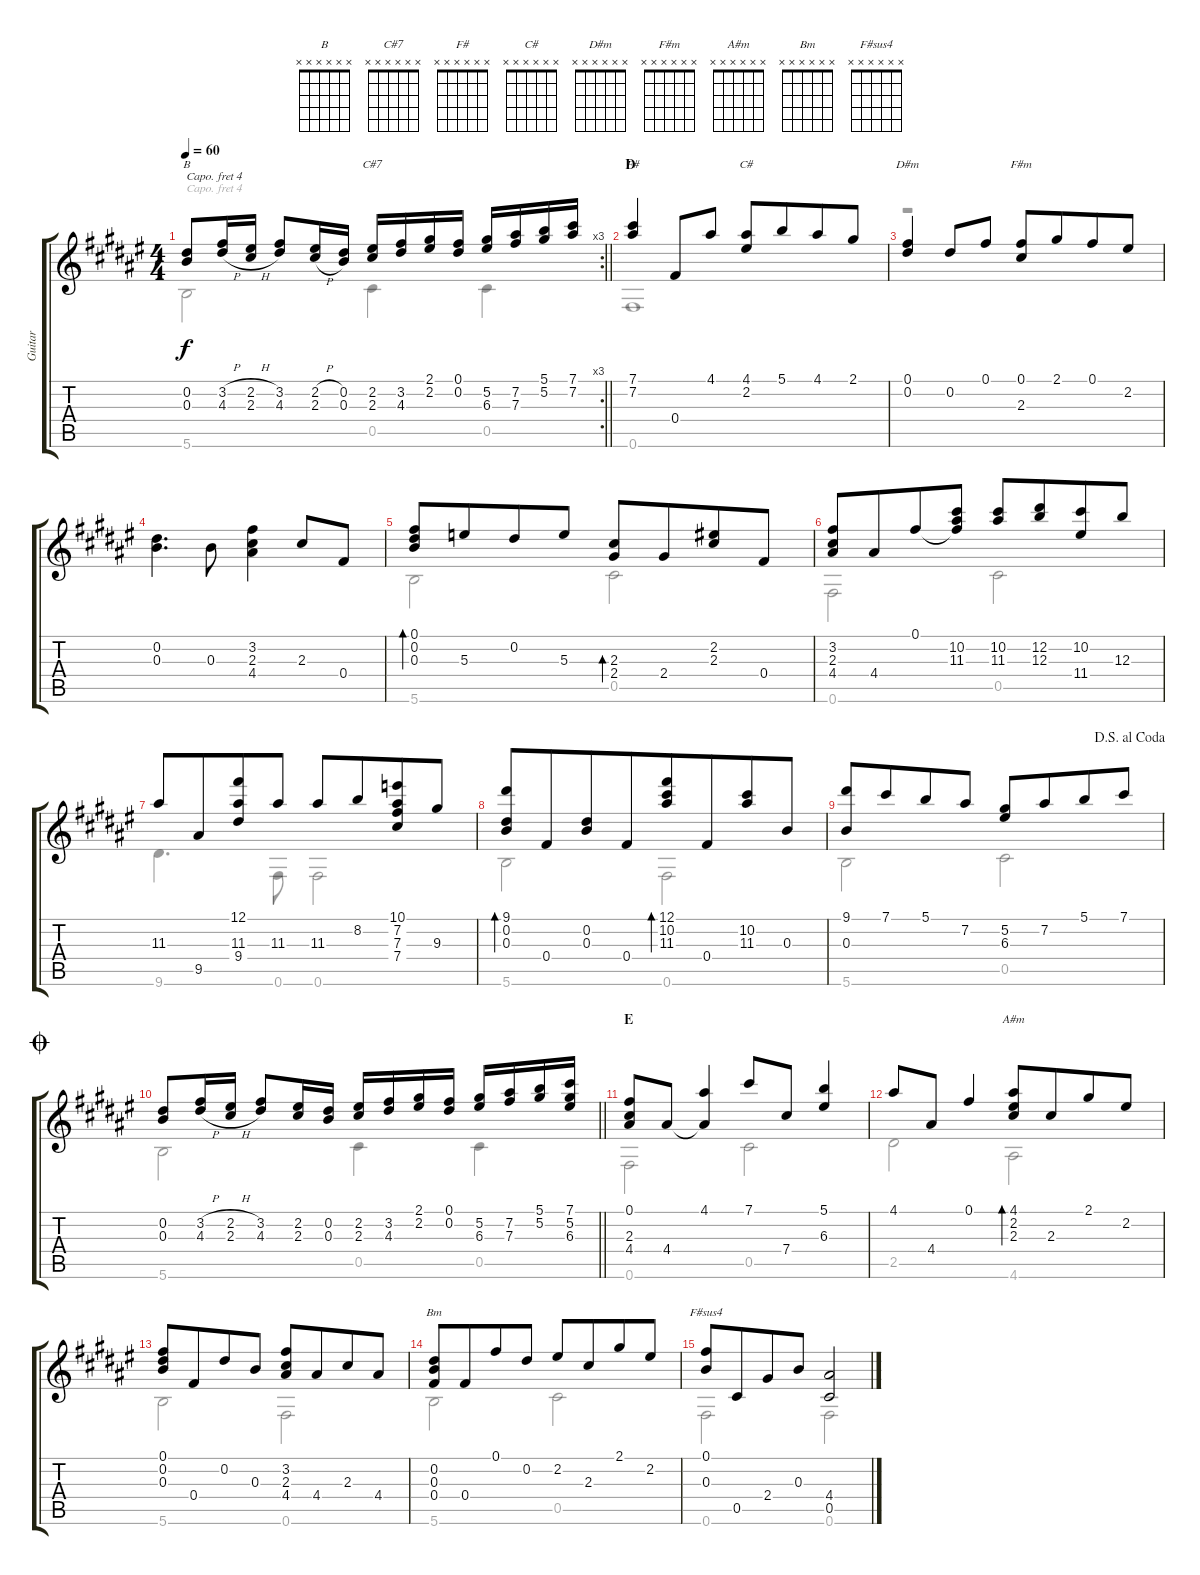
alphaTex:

\track ("Guitar" "Guitar") {instrument acousticguitarsteel}
\staff {score tabs}
\capo 4
\tuning (D4 B3 G3 D3 A2 D2) {hide}
\chord ("B" x x x x x x)
\chord ("C#7" x x x x x x)
\chord ("F#" x x x x x x)
\chord ("C#" x x x x x x)
\chord ("D#m" x x x x x x)
\chord ("F#m" x x x x x x)
\chord ("A#m" x x x x x x)
\chord ("Bm" x x x x x x)
\chord ("F#sus4" x x x x x x)
\voice
\rc 3
\ts (4 4)
\tempo 60
\clef g2
\barLineRight lightlight
\ks f#
(0.2 0.3).8{ch "B" dy f} (3.2{h} 4.3{h}).16 (2.2{h} 2.3{h}).16 (3.2 4.3).8 (2.2{h} 2.3{h}).16 (0.2 0.3).16 (2.2 2.3).16{ch "C#7"} (3.2 4.3).16 (2.1 2.2).16 (0.1 0.2).16 (5.2 6.3).16 (7.2 7.3).16 (5.1 5.2).16 (7.1 7.2).16 |
\section ("" "D")
(7.1 7.2).4{ch "F#"} 0.4.8 4.1.8 (4.1 2.2).8{ch "C#"} 5.1.8{beam merge} 4.1.8 2.1.8 |
(0.1 0.2).4{ch "D#m"} 0.2.8 0.1.8 (0.1 2.3).8{ch "F#m"} 2.1.8{beam merge} 0.1.8 2.2.8 |
(0.2 0.3).4{d} 0.3.8 (3.2 2.3 4.4).4 2.3.8 0.4.8 |
(0.1 0.2 0.3).8{bd 240} 5.3.8{beam merge} 0.2.8 5.3.8 (2.3 2.4).8{bd 240} 2.4.8{beam merge} (2.2 2.3).8 0.4.8 |
(3.2 2.3 4.4).8 4.4.8{beam merge} 0.1.8 (0.1{t} 10.2 11.3).8 (10.2 11.3).8 (12.2 12.3).8{beam merge} (10.2 11.4).8 12.3.8 |
11.3.8 9.5.8{beam merge} (12.1 11.3 9.4).8 11.3.8 11.3.8 8.2.8{beam merge} (10.1 7.2 7.3 7.4).8 9.3.8 |
(9.1 0.2 0.3).8{bd 240} 0.4.8{beam merge} (0.2 0.3).8 0.4.8{beam merge} (12.1 10.2 11.3).8{bd 240} 0.4.8{beam merge} (10.2 11.3).8 0.3.8 |
\jump dalsegnoalcoda
(9.1 0.3).8 7.1.8{beam merge} 5.1.8 7.2.8 (5.2 6.3).8 7.2.8{beam merge} 5.1.8 7.1.8 |
\jump coda
\barLineRight lightlight
(0.2 0.3).8 (3.2{h} 4.3{h}).16 (2.2{h} 2.3{h}).16 (3.2 4.3).8 (2.2 2.3).16 (0.2 0.3).16 (2.2 2.3).16 (3.2 4.3).16 (2.1 2.2).16 (0.1 0.2).16 (5.2 6.3).16 (7.2 7.3).16 (5.1 5.2).16 (7.1 5.2 6.3).16 |
\section ("" "E")
(0.1 2.3 4.4).8 4.4.8 (4.1 4.4{t}).4 7.1.8 7.4.8 (5.1 6.3).4 |
4.1.8 4.4.8 0.1.4 (4.1 2.2 2.3).8{bd 240 ch "A#m"} 2.3.8{beam merge} 2.1.8 2.2.8 |
(0.1 0.2 0.3).8 0.4.8{beam merge} 0.2.8 0.3.8 (3.2 2.3 4.4).8 4.4.8{beam merge} 2.3.8 4.4.8 |
(0.2 0.3 0.4).8{ch "Bm"} 0.4.8{beam merge} 0.1.8 0.2.8 2.2.8 2.3.8{beam merge} 2.1.8 2.2.8 |
(0.1 0.3).8{ch "F#sus4"} 0.5.8{beam merge} 2.4.8 0.3.8 (4.4 0.5).2
\voice
\clef g2
\ottava regular
\simile none
\barLineRight lightlight
\ks f#
5.6.2{dy f} 0.5.4 0.5.4 |
0.6.1 |
r.1 |
|
5.6.2 0.5.2 |
0.6.2 0.5.2 |
9.6.4{d} 0.6.8 0.6.2 |
5.6.2 0.6.2 |
5.6.2 0.5.2 |
\barLineRight lightlight
5.6.2 0.5.4 0.5.4 |
0.6.2 0.5.2 |
2.5.2 4.6.2 |
5.6.2 0.6.2 |
5.6.2 0.5.2 |
0.6.2 0.6.2
